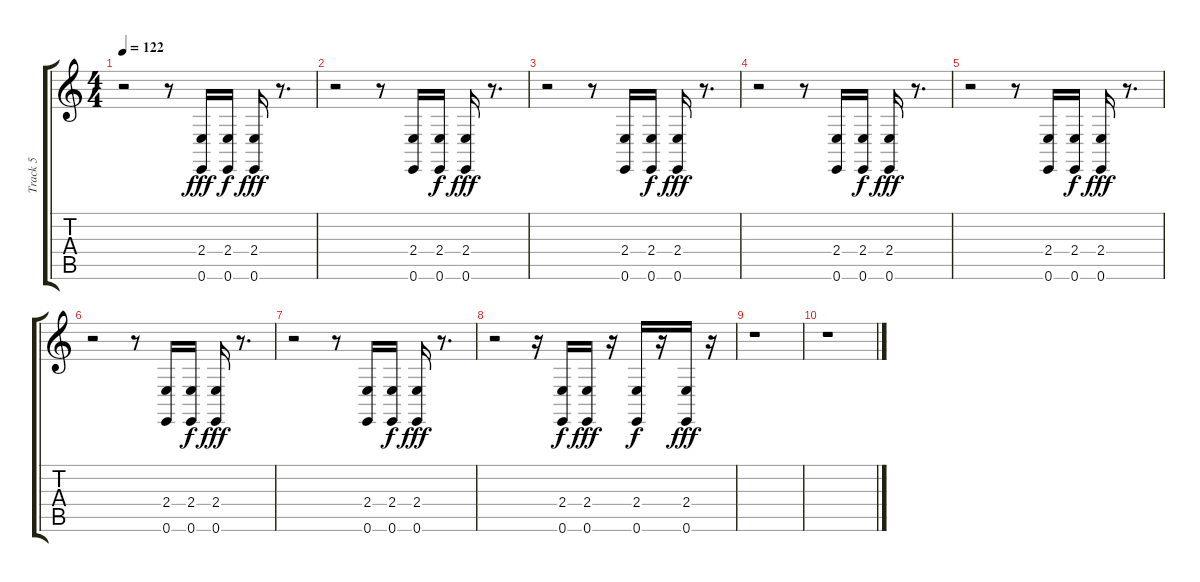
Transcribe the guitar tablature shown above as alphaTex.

\track ("Track 5" "Track 5") {instrument timpani}
\staff {score tabs}
\tuning (E4 B3 G3 D3 A2 E2) {hide}
\ts (4 4)
\tempo 122
\clef g2
\ks c
r.2{dy fff} r.8 (2.4 0.6).16 (2.4 0.6).16{dy f} (2.4 0.6).16{dy fff} r.8{d} |
r.2 r.8 (2.4 0.6).16 (2.4 0.6).16{dy f} (2.4 0.6).16{dy fff} r.8{d} |
r.2 r.8 (2.4 0.6).16 (2.4 0.6).16{dy f} (2.4 0.6).16{dy fff} r.8{d} |
r.2 r.8 (2.4 0.6).16 (2.4 0.6).16{dy f} (2.4 0.6).16{dy fff} r.8{d} |
r.2 r.8 (2.4 0.6).16 (2.4 0.6).16{dy f} (2.4 0.6).16{dy fff} r.8{d} |
r.2 r.8 (2.4 0.6).16 (2.4 0.6).16{dy f} (2.4 0.6).16{dy fff} r.8{d} |
r.2 r.8 (2.4 0.6).16 (2.4 0.6).16{dy f} (2.4 0.6).16{dy fff} r.8{d} |
r.2 r.16 (2.4 0.6).16{dy f} (2.4 0.6).16{dy fff} r.16 (2.4 0.6).16{dy f} r.16 (2.4 0.6).16{dy fff} r.16 |
r.1 |
r.1
